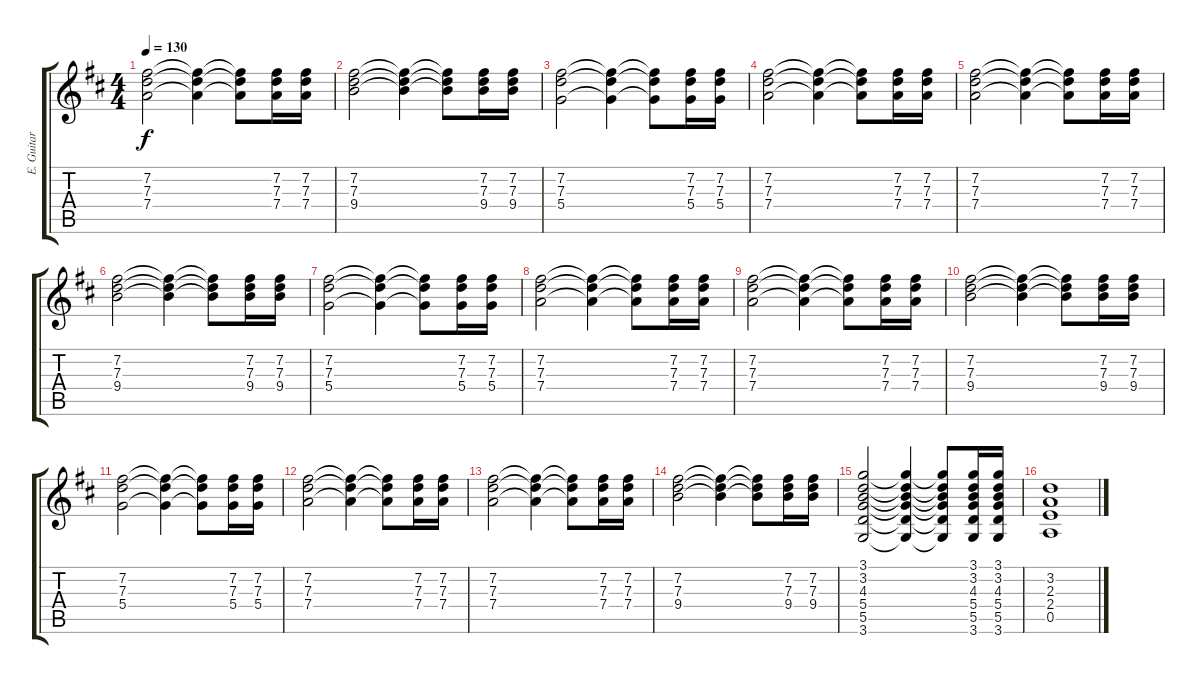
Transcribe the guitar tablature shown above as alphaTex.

\track ("E. Guitar II" "E. Guitar ") {instrument distortionguitar}
\staff {score tabs}
\tuning (E4 B3 G3 D3 A2 E2) {hide}
\ts (4 4)
\tempo 130
\clef g2
\ks d
(7.2 7.3 7.4).2{dy f} (7.2{t} 7.3{t} 7.4{t}).4 (7.2{t} 7.3{t} 7.4{t}).8 (7.2 7.3 7.4).16 (7.2 7.3 7.4).16 |
(7.2 7.3 9.4).2 (7.2{t} 7.3{t} 9.4{t}).4 (7.2{t} 7.3{t} 9.4{t}).8 (7.2 7.3 9.4).16 (7.2 7.3 9.4).16 |
(7.2 7.3 5.4).2 (7.2{t} 7.3{t} 5.4{t}).4 (7.2{t} 7.3{t} 5.4{t}).8 (7.2 7.3 5.4).16 (7.2 7.3 5.4).16 |
(7.2 7.3 7.4).2 (7.2{t} 7.3{t} 7.4{t}).4 (7.2{t} 7.3{t} 7.4{t}).8 (7.2 7.3 7.4).16 (7.2 7.3 7.4).16 |
(7.2 7.3 7.4).2 (7.2{t} 7.3{t} 7.4{t}).4 (7.2{t} 7.3{t} 7.4{t}).8 (7.2 7.3 7.4).16 (7.2 7.3 7.4).16 |
(7.2 7.3 9.4).2 (7.2{t} 7.3{t} 9.4{t}).4 (7.2{t} 7.3{t} 9.4{t}).8 (7.2 7.3 9.4).16 (7.2 7.3 9.4).16 |
(7.2 7.3 5.4).2 (7.2{t} 7.3{t} 5.4{t}).4 (7.2{t} 7.3{t} 5.4{t}).8 (7.2 7.3 5.4).16 (7.2 7.3 5.4).16 |
(7.2 7.3 7.4).2 (7.2{t} 7.3{t} 7.4{t}).4 (7.2{t} 7.3{t} 7.4{t}).8 (7.2 7.3 7.4).16 (7.2 7.3 7.4).16 |
(7.2 7.3 7.4).2 (7.2{t} 7.3{t} 7.4{t}).4 (7.2{t} 7.3{t} 7.4{t}).8 (7.2 7.3 7.4).16 (7.2 7.3 7.4).16 |
(7.2 7.3 9.4).2 (7.2{t} 7.3{t} 9.4{t}).4 (7.2{t} 7.3{t} 9.4{t}).8 (7.2 7.3 9.4).16 (7.2 7.3 9.4).16 |
(7.2 7.3 5.4).2 (7.2{t} 7.3{t} 5.4{t}).4 (7.2{t} 7.3{t} 5.4{t}).8 (7.2 7.3 5.4).16 (7.2 7.3 5.4).16 |
(7.2 7.3 7.4).2 (7.2{t} 7.3{t} 7.4{t}).4 (7.2{t} 7.3{t} 7.4{t}).8 (7.2 7.3 7.4).16 (7.2 7.3 7.4).16 |
(7.2 7.3 7.4).2 (7.2{t} 7.3{t} 7.4{t}).4 (7.2{t} 7.3{t} 7.4{t}).8 (7.2 7.3 7.4).16 (7.2 7.3 7.4).16 |
(7.2 7.3 9.4).2 (7.2{t} 7.3{t} 9.4{t}).4 (7.2{t} 7.3{t} 9.4{t}).8 (7.2 7.3 9.4).16 (7.2 7.3 9.4).16 |
(3.1 3.2 4.3 5.4 5.5 3.6).2 (3.1{t} 3.2{t} 4.3{t} 5.4{t} 5.5{t} 3.6{t}).4 (3.1{t} 3.2{t} 4.3{t} 5.4{t} 5.5{t} 3.6{t}).8 (3.1 3.2 4.3 5.4 5.5 3.6).16 (3.1 3.2 4.3 5.4 5.5 3.6).16 |
(3.2 2.3 2.4 0.5).1
